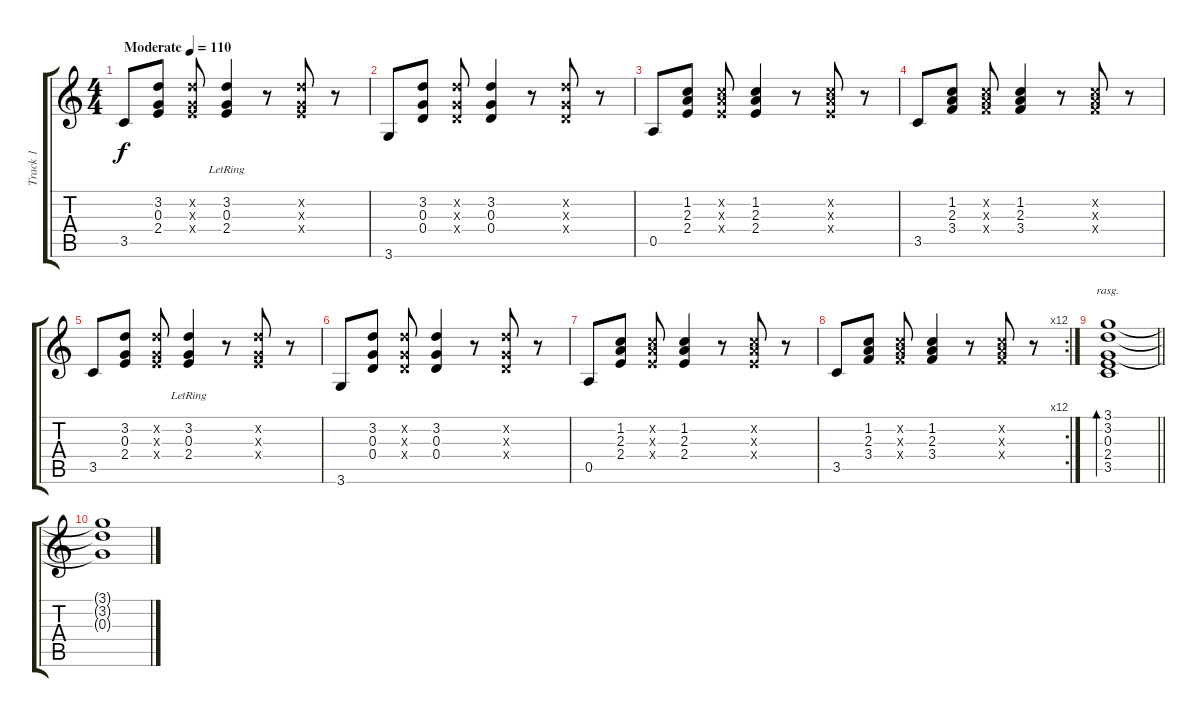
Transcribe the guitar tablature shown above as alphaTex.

\track ("Track 1" "Track 1") {instrument acousticguitarnylon}
\staff {score tabs}
\tuning (E4 B3 G3 D3 A2 E2) {hide}
\ts (4 4)
\tempo (110 "Moderate")
\clef g2
\ks c
3.5.8{dy f instrument acousticguitarnylon} (3.2 0.3 2.4).8 (3.2{x} 0.3{x} 2.4{x}).8 (3.2{lr} 0.3{lr} 2.4{lr}).4 r.8 (3.2{x} 0.3{x} 2.4{x}).8 r.8 |
3.6.8 (3.2 0.3 0.4).8 (3.2{x} 0.3{x} 0.4{x}).8 (3.2 0.3 0.4).4 r.8 (3.2{x} 0.3{x} 0.4{x}).8 r.8 |
0.5.8 (1.2 2.3 2.4).8 (1.2{x} 2.3{x} 2.4{x}).8 (1.2 2.3 2.4).4 r.8 (1.2{x} 2.3{x} 2.4{x}).8 r.8 |
3.5.8 (1.2 2.3 3.4).8 (1.2{x} 2.3{x} 3.4{x}).8 (1.2 2.3 3.4).4 r.8 (1.2{x} 2.3{x} 3.4{x}).8 r.8 |
3.5.8 (3.2 0.3 2.4).8 (3.2{x} 0.3{x} 2.4{x}).8 (3.2{lr} 0.3{lr} 2.4{lr}).4 r.8 (3.2{x} 0.3{x} 2.4{x}).8 r.8 |
3.6.8 (3.2 0.3 0.4).8 (3.2{x} 0.3{x} 0.4{x}).8 (3.2 0.3 0.4).4 r.8 (3.2{x} 0.3{x} 0.4{x}).8 r.8 |
0.5.8 (1.2 2.3 2.4).8 (1.2{x} 2.3{x} 2.4{x}).8 (1.2 2.3 2.4).4 r.8 (1.2{x} 2.3{x} 2.4{x}).8 r.8 |
\rc 12
3.5.8 (1.2 2.3 3.4).8 (1.2{x} 2.3{x} 3.4{x}).8 (1.2 2.3 3.4).4 r.8 (1.2{x} 2.3{x} 3.4{x}).8 r.8 |
\barLineRight lightlight
(3.1 3.2 0.3 2.4 3.5).1{bd 480 rasg ii} |
(3.1{t} 3.2{t} 0.3{t}).1
